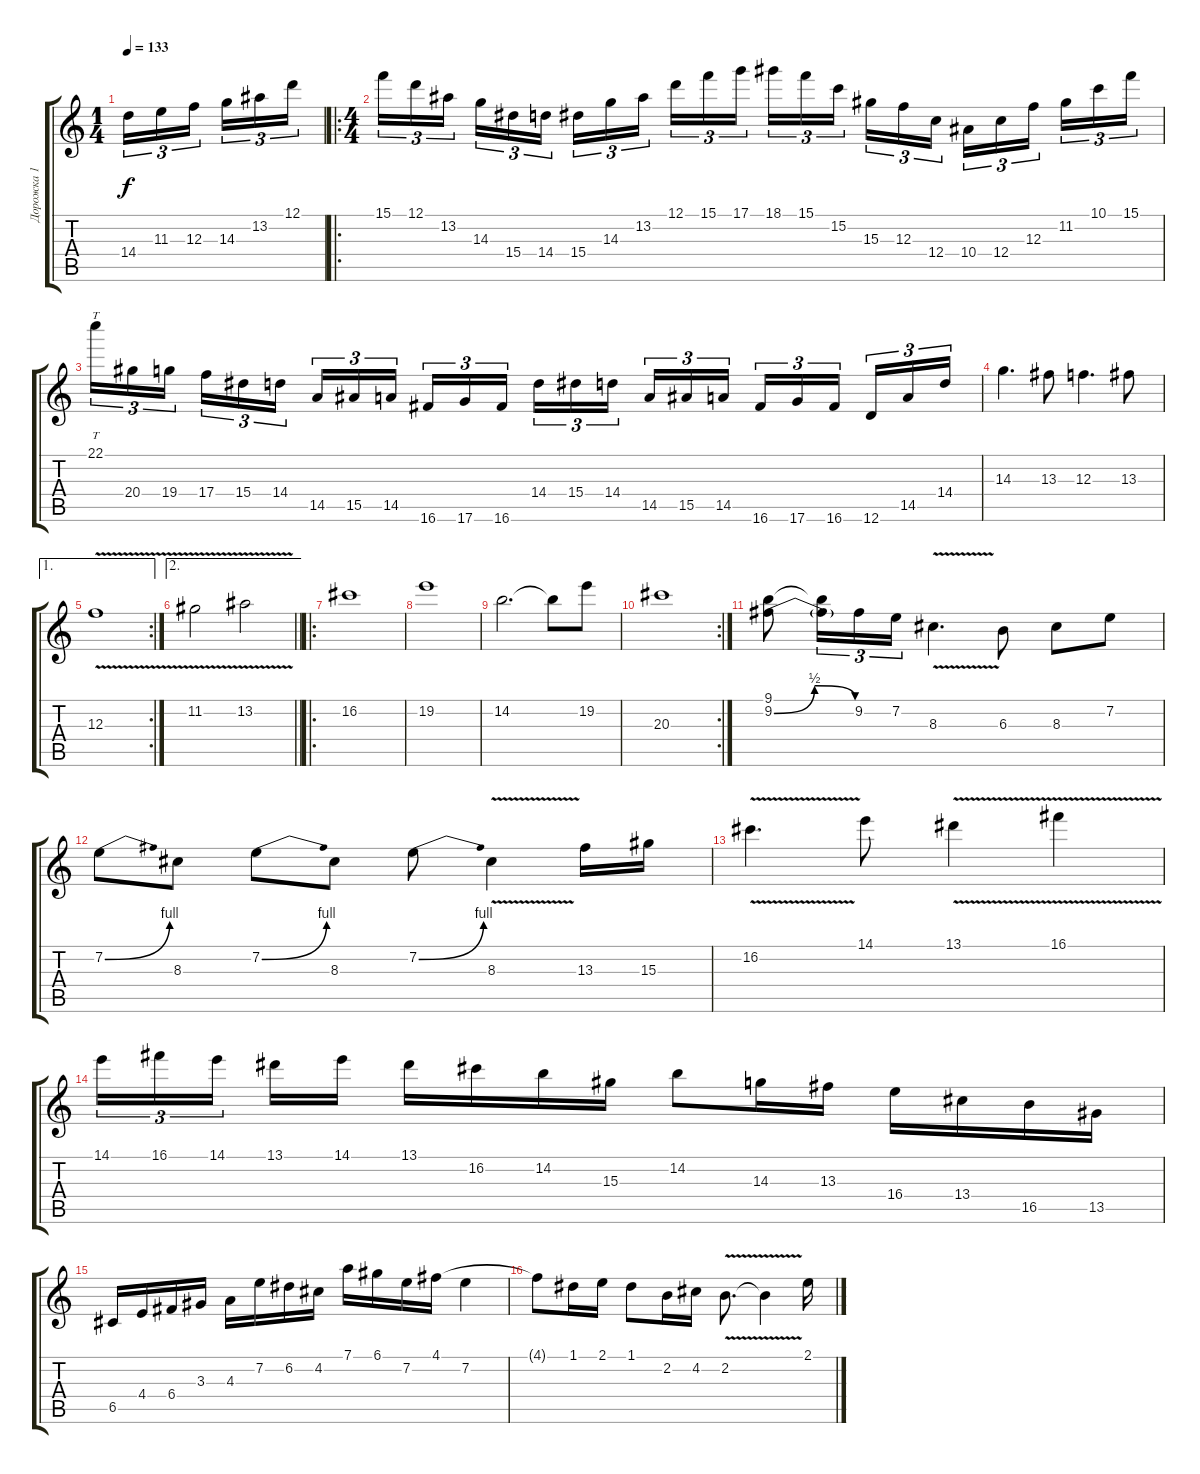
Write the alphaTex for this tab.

\track ("Дорожка 1" "Дорожка 1") {instrument distortionguitar}
\staff {score tabs}
\tuning (D4 A3 F3 C3 G2 D2) {hide}
\ts (1 4)
\tempo 133
\clef g2
\ks c
14.4.16{tu (3 2) dy f} 11.3.16{tu (3 2)} 12.3.16{tu (3 2) beam splitsecondary} 14.3.16{tu (3 2)} 13.2.16{tu (3 2)} 12.1.16{tu (3 2)} |
\ro
\ts (4 4)
15.1.16{tu (3 2)} 12.1.16{tu (3 2)} 13.2.16{tu (3 2) beam splitsecondary} 14.3.16{tu (3 2)} 15.4.16{tu (3 2)} 14.4.16{tu (3 2)} 15.4.16{tu (3 2)} 14.3.16{tu (3 2)} 13.2.16{tu (3 2) beam splitsecondary} 12.1.16{tu (3 2)} 15.1.16{tu (3 2)} 17.1.16{tu (3 2)} 18.1.16{tu (3 2)} 15.1.16{tu (3 2)} 15.2.16{tu (3 2) beam splitsecondary} 15.3.16{tu (3 2)} 12.3.16{tu (3 2)} 12.4.16{tu (3 2)} 10.4.16{tu (3 2)} 12.4.16{tu (3 2)} 12.3.16{tu (3 2) beam splitsecondary} 11.2.16{tu (3 2)} 10.1.16{tu (3 2)} 15.1.16{tu (3 2)} |
22.1.16{tt tu (3 2)} 20.4.16{tu (3 2)} 19.4.16{tu (3 2) beam splitsecondary} 17.4.16{tu (3 2)} 15.4.16{tu (3 2)} 14.4.16{tu (3 2)} 14.5.16{tu (3 2)} 15.5.16{tu (3 2)} 14.5.16{tu (3 2) beam splitsecondary} 16.6.16{tu (3 2)} 17.6.16{tu (3 2)} 16.6.16{tu (3 2)} 14.4.16{tu (3 2)} 15.4.16{tu (3 2)} 14.4.16{tu (3 2) beam splitsecondary} 14.5.16{tu (3 2)} 15.5.16{tu (3 2)} 14.5.16{tu (3 2)} 16.6.16{tu (3 2)} 17.6.16{tu (3 2)} 16.6.16{tu (3 2) beam splitsecondary} 12.6.16{tu (3 2)} 14.5.16{tu (3 2)} 14.4.16{tu (3 2)} |
14.3.4{d} 13.3.8 12.3.4{d} 13.3.8 |
\ae 1
\rc 2
12.3{v}.1 |
\ae 2
\barLineRight lightlight
11.2{v}.2 13.2{v}.2 |
\ro
16.2.1 |
19.2.1 |
14.2.2{d} 14.2{t}.8 19.2.8 |
\rc 2
20.3.1 |
(9.1 9.2{be (bendrelease 0 0 30 2 54 2 60 0)}).8 (9.1{t} 9.2{t}).16{tu (3 2)} 9.2.16{tu (3 2)} 7.2.16{tu (3 2)} 8.3{v}.4{d} 6.3.8 8.3.8 7.2.8 |
7.2{be (bend 0 0 60 4)}.8 8.3.8 7.2{be (bend 0 0 60 4)}.8 8.3.8 7.2{be (bend 0 0 60 4)}.8 8.3{v}.4 13.3.16 15.3.16 |
16.2{v}.4{d} 14.1.8 13.1{v}.4 16.1{v}.4 |
14.1.16{tu (3 2)} 16.1.16{tu (3 2)} 14.1.16{tu (3 2) beam splitsecondary} 13.1.16 14.1.16 13.1.16 16.2.16 14.2.16 15.3.16 14.2.8 14.3.16 13.3.16 16.4.16 13.4.16 16.5.16 13.5.16 |
6.5.16 4.4.16 6.4.16 3.3.16 4.3.16 7.2.16 6.2.16 4.2.16 7.1.16 6.1.16 7.2.16 4.1.16 7.2.4 |
4.1{t}.8 1.1.16 2.1.16 1.1.8 2.2.16 4.2.16 2.2{v}.8{d} 2.2{t}.4 2.1.16
